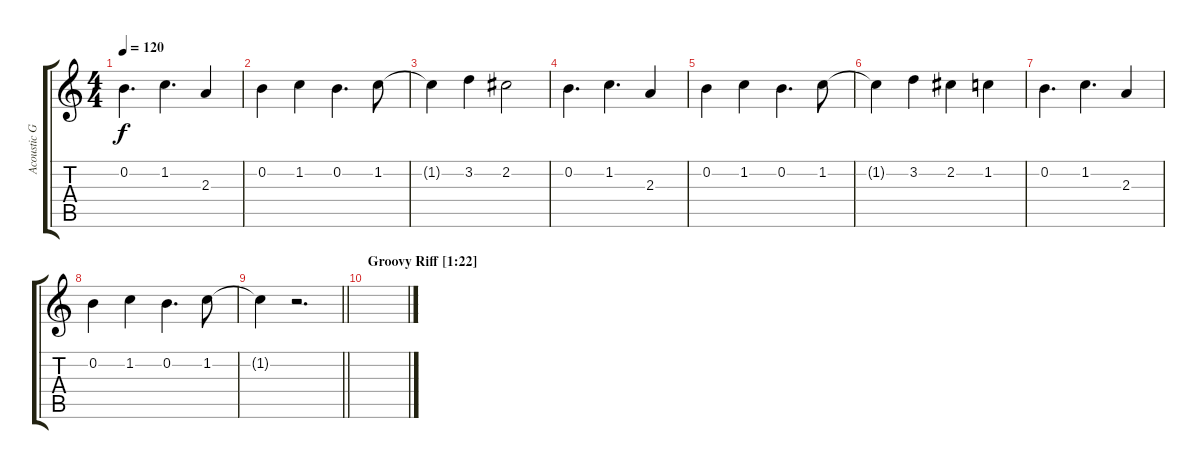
\track ("Acoustic Guitar" "Acoustic G") {instrument acousticguitarsteel}
\staff {score tabs}
\tuning (E4 B3 G3 D3 A2 E2) {hide}
\ts (4 4)
\tempo 120
\clef g2
\ks c
0.2.4{d dy f} 1.2.4{d} 2.3.4 |
0.2.4 1.2.4 0.2.4{d} 1.2.8 |
1.2{t}.4 3.2.4 2.2.2 |
0.2.4{d} 1.2.4{d} 2.3.4 |
0.2.4 1.2.4 0.2.4{d} 1.2.8 |
1.2{t}.4 3.2.4 2.2.4 1.2.4 |
0.2.4{d} 1.2.4{d} 2.3.4 |
0.2.4 1.2.4 0.2.4{d} 1.2.8 |
\barLineRight lightlight
1.2{t}.4 r.2{d} |
\section ("" "Groovy Riff [1:22]")
